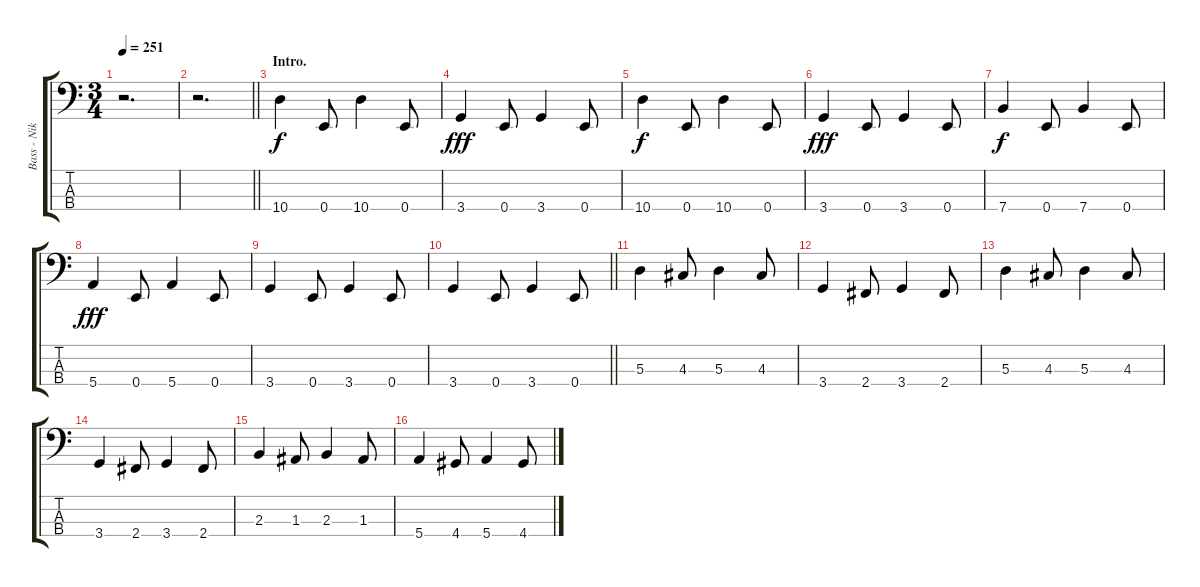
\track ("Bass - Nikola" "Bass - Nik") {instrument electricbasspick}
\staff {score tabs}
\tuning (G2 D2 A1 E1) {hide}
\ts (3 4)
\tempo 251
\clef f4
\ks c
r.2{d dy f instrument electricbasspick} |
\barLineRight lightlight
r.2{d} |
\section ("" "Intro.")
10.4.4 0.4.8 10.4.4 0.4.8 |
3.4.4{dy fff} 0.4.8 3.4.4 0.4.8 |
10.4.4{dy f} 0.4.8 10.4.4 0.4.8 |
3.4.4{dy fff} 0.4.8 3.4.4 0.4.8 |
7.4.4{dy f} 0.4.8 7.4.4 0.4.8 |
5.4.4{dy fff} 0.4.8 5.4.4 0.4.8 |
3.4.4 0.4.8 3.4.4 0.4.8 |
\barLineRight lightlight
3.4.4 0.4.8 3.4.4 0.4.8 |
5.3.4 4.3.8 5.3.4 4.3.8 |
3.4.4 2.4.8 3.4.4 2.4.8 |
5.3.4 4.3.8 5.3.4 4.3.8 |
3.4.4 2.4.8 3.4.4 2.4.8 |
2.3.4 1.3.8 2.3.4 1.3.8 |
5.4.4 4.4.8 5.4.4 4.4.8
